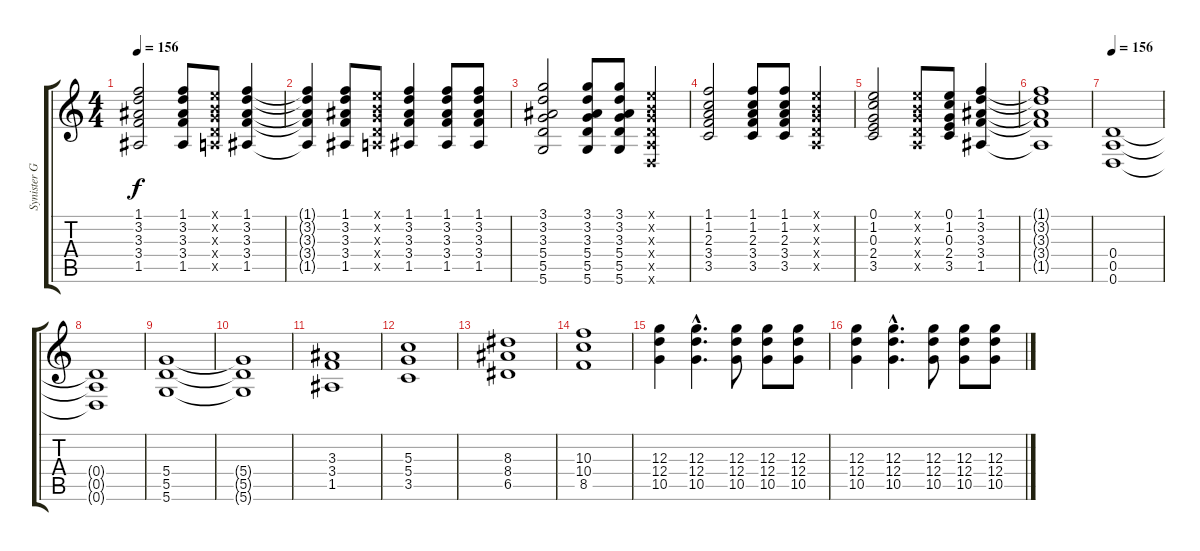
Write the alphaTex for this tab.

\track ("Synister Gates" "Synister G") {instrument acousticguitarsteel}
\staff {score tabs}
\tuning (E4 B3 G3 D3 A2 D2) {hide}
\ts (4 4)
\tempo 156
\clef g2
\ks c
(1.1 3.2 3.3 3.4 1.5).2{dy f} (1.1 3.2 3.3 3.4 1.5).8 (0.1{x} 0.2{x} 0.3{x} 0.4{x} 0.5{x}).8 (1.1 3.2 3.3 3.4 1.5).4 |
(1.1{t} 3.2{t} 3.3{t} 3.4{t} 1.5{t}).4 (1.1 3.2 3.3 3.4 1.5).8 (0.1{x} 0.2{x} 0.3{x} 0.4{x} 0.5{x}).8 (1.1 3.2 3.3 3.4 1.5).4 (1.1 3.2 3.3 3.4 1.5).8 (1.1 3.2 3.3 3.4 1.5).8 |
(3.1 3.2 3.3 5.4 5.5 5.6).2 (3.1 3.2 3.3 5.4 5.5 5.6).8 (3.1 3.2 3.3 5.4 5.5 5.6).8 (0.1{x} 0.2{x} 0.3{x} 0.4{x} 0.5{x} 0.6{x}).4 |
(1.1 1.2 2.3 3.4 3.5).2 (1.1 1.2 2.3 3.4 3.5).8 (1.1 1.2 2.3 3.4 3.5).8 (0.1{x} 0.2{x} 0.3{x} 0.4{x} 0.5{x}).4 |
(0.1 1.2 0.3 2.4 3.5).2 (0.1{x} 0.2{x} 0.3{x} 0.4{x} 0.5{x}).8 (0.1 1.2 0.3 2.4 3.5).8 (1.1 3.2 3.3 3.4 1.5).4 |
(1.1{t} 3.2{t} 3.3{t} 3.4{t} 1.5{t}).1 |
\tempo 156
(0.4 0.5 0.6).1{volume 16 instrument distortionguitar} |
(0.4{t} 0.5{t} 0.6{t}).1 |
(5.4 5.5 5.6).1 |
(5.4{t} 5.5{t} 5.6{t}).1 |
(3.3 3.4 1.5).1 |
(5.3 5.4 3.5).1 |
(8.3 8.4 6.5).1 |
(10.3 10.4 8.5).1 |
(12.3 12.4 10.5).4 (12.3{hac} 12.4{hac} 10.5{hac}).4{d} (12.3 12.4 10.5).8 (12.3 12.4 10.5).8 (12.3 12.4 10.5).8 |
(12.3 12.4 10.5).4 (12.3{hac} 12.4{hac} 10.5{hac}).4{d} (12.3 12.4 10.5).8 (12.3 12.4 10.5).8 (12.3 12.4 10.5).8
